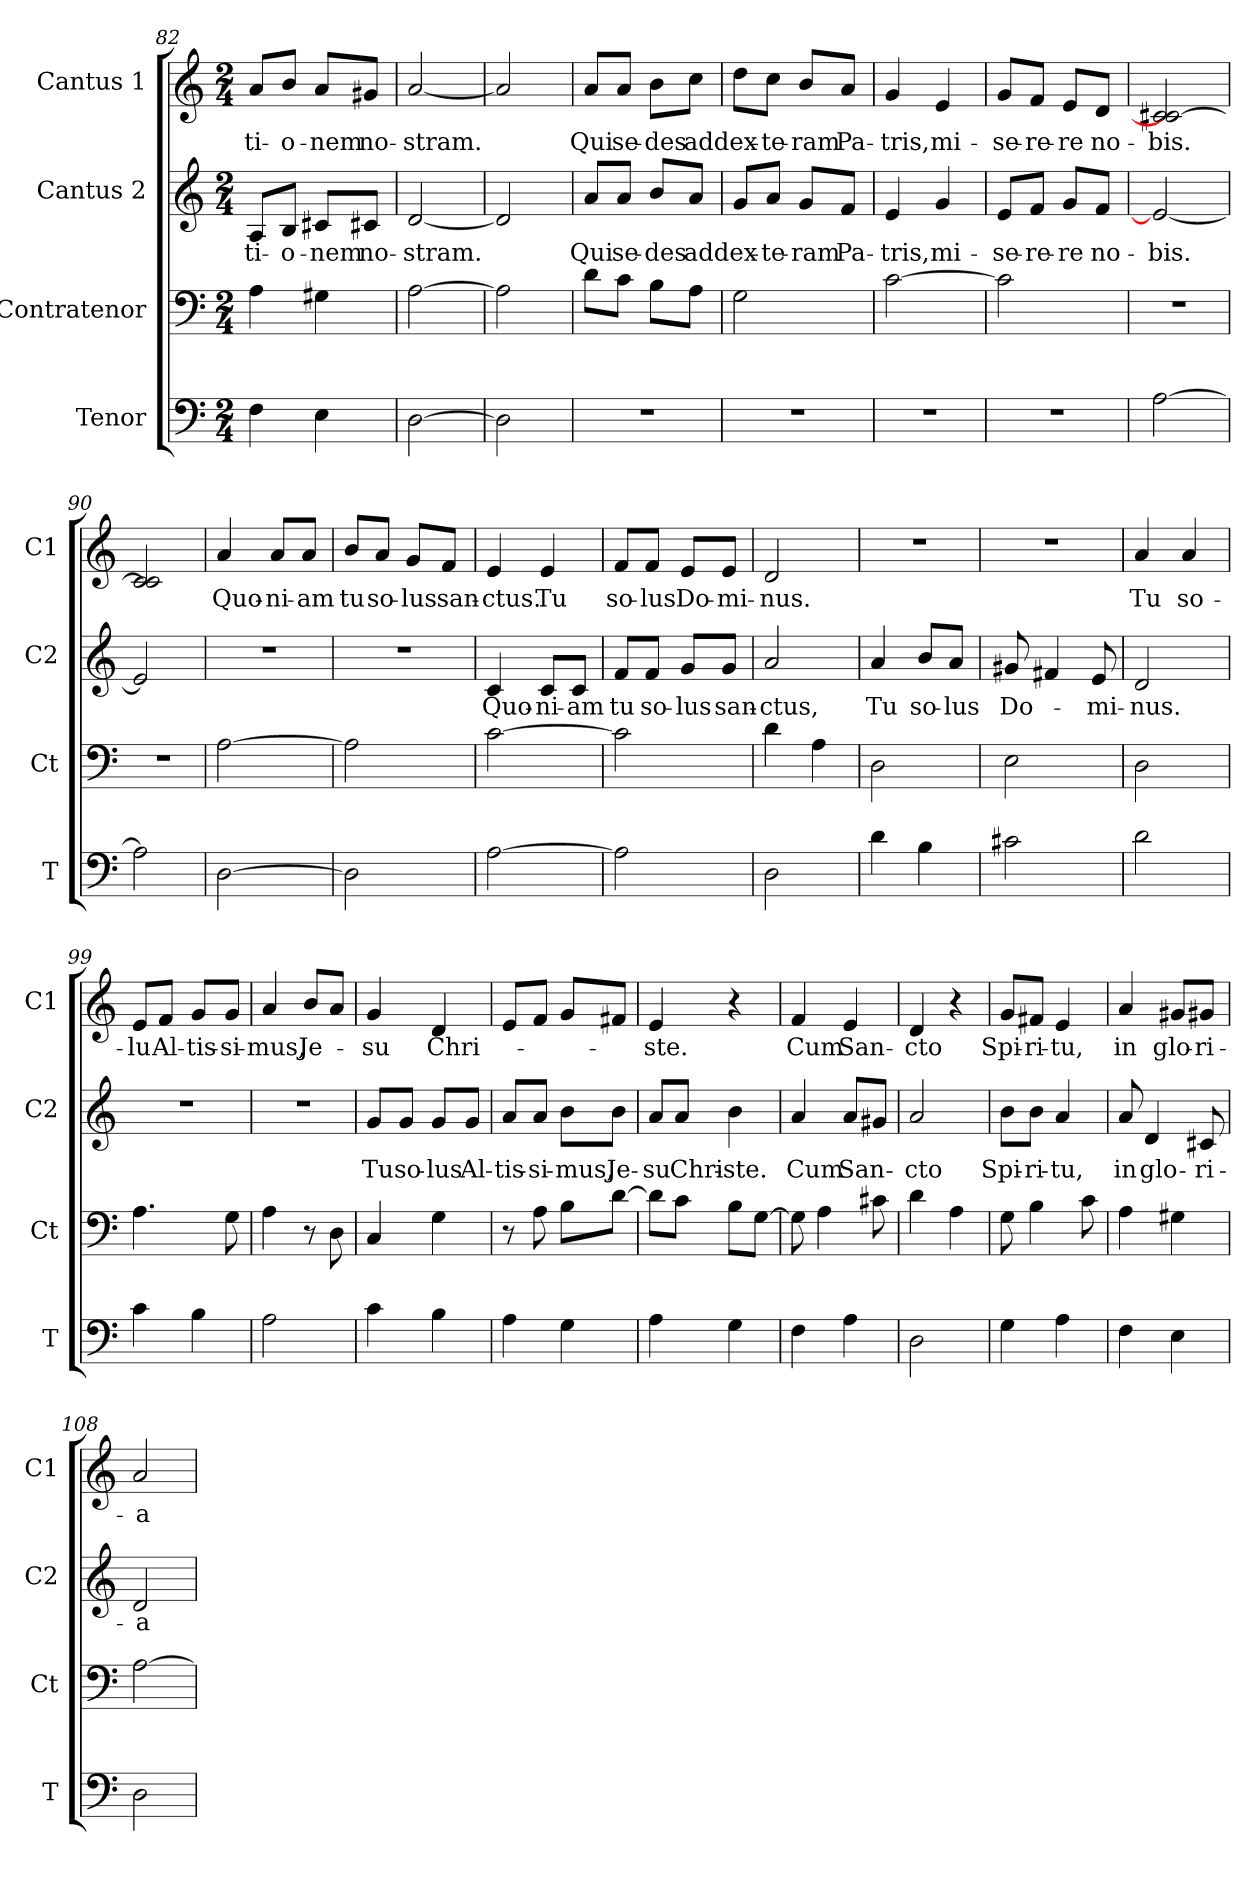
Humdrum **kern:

**kern	**kern	**kern	**text	**kern	**text
*part4	*part3	*part2	*part2	*part1	*part1
*staff4	*staff3	*staff2	*staff2	*staff1	*staff1
*I"Tenor	*I"Contratenor	*I"Cantus 2	*	*I"Cantus 1	*
*I'T	*I'Ct	*I'C2	*	*I'C1	*
*clefF4	*clefF4	*clefG2	*	*clefG2	*
*k[]	*k[]	*k[]	*	*k[]	*
*C:	*C:	*C:	*	*C:	*
*M2/4	*M2/4	*M2/4	*	*M2/4	*
=82	=82	=82	=82	=82	=82
4F\	4A\	8A/L	-ti-	8a/L	-ti-
.	.	8B/J	-o-	8b/J	-o-
4E\	4G#X\	8c#X/L	-nem	8a/L	-nem
.	.	8c#X/J	no-	8g#X/J	no-
=83	=83	=83	=83	=83	=83
[2D\	[2A\	[2d/	-stram.	[2a/	-stram.
=84	=84	=84	=84	=84	=84
2D\]	2A\]	2d/]	.	2a/]	.
=85	=85	=85	=85	=85	=85
2r	8d\L	8a/L	Qui	8a/L	Qui
.	8c\J	8a/J	se-	8a/J	se-
.	8B\L	8b/L	-des	8b\L	-des
.	8A\J	8a/J	ad	8cc\J	ad
=86	=86	=86	=86	=86	=86
2r	2G\	8g/L	dex-	8dd\L	dex-
.	.	8a/J	-te-	8cc\J	-te-
.	.	8g/L	-ram	8b/L	-ram
.	.	8f/J	Pa-	8a/J	Pa-
=87	=87	=87	=87	=87	=87
2r	[2c\	4e/	-tris,	4g/	-tris,
.	.	4g/	mi-	4e/	mi-
=88	=88	=88	=88	=88	=88
2r	2c\]	8e/L	-se-	8g/L	-se-
.	.	8f/J	-re-	8f/J	-re-
.	.	8g/L	-re	8e/L	-re
.	.	8f/J	no-	8d/J	no-
!!LO:PB:g=z
=89	=89	=89	=89	=89	=89
[2A\	2r	2e/_	-bis.	2c#X/ 2c###/_	-bis.
=90	=90	=90	=90	=90	=90
2A\]	2r	2e/]	.	2c/ 2c###/]	.
=91	=91	=91	=91	=91	=91
[2D\	[2A\	2r	.	4a/	Quo-
.	.	.	.	8a/L	-ni-
.	.	.	.	8a/J	-am
=92	=92	=92	=92	=92	=92
2D\]	2A\]	2r	.	8b/L	tu
.	.	.	.	8a/J	so-
.	.	.	.	8g/L	-lus
.	.	.	.	8f/J	san-
=93	=93	=93	=93	=93	=93
[2A\	[2c\	4c/	Quo-	4e/	-ctus.
.	.	8c/L	-ni-	4e/	Tu
.	.	8c/J	-am	.	.
=94	=94	=94	=94	=94	=94
2A\]	2c\]	8f/L	tu	8f/L	so-
.	.	8f/J	so-	8f/J	-lus
.	.	8g/L	-lus	8e/L	Do-
.	.	8g/J	san-	8e/J	-mi-
=95	=95	=95	=95	=95	=95
2D\	4d\	2a/	-ctus,	2d/	-nus.
.	4A\	.	.	.	.
=96	=96	=96	=96	=96	=96
4d\	2D\	4a/	Tu	2r	.
4B\	.	8b/L	so-	.	.
.	.	8a/J	-lus	.	.
!!LO:LB:g=z
=97	=97	=97	=97	=97	=97
2c#X\	2E\	8g#X/	Do-	2r	.
.	.	4f#X/	.	.	.
.	.	8e/	-mi-	.	.
=98	=98	=98	=98	=98	=98
2d\	2D\	2d/	-nus.	4a/	Tu
.	.	.	.	4a/	so-
=99	=99	=99	=99	=99	=99
4c\	4.A\	2r	.	8e/L	-lu
.	.	.	.	8f/J	Al-
4B\	.	.	.	8g/L	-tis-
.	8G\	.	.	8g/J	-si-
=100	=100	=100	=100	=100	=100
2A\	4A\	2r	.	4a/	-mus,
.	8r	.	.	8b/L	Je-
.	8D\	.	.	8a/J	.
=101	=101	=101	=101	=101	=101
4c\	4C/	8g/L	Tu	4g/	-su
.	.	8g/J	so-	.	.
4B\	4G\	8g/L	-lus	4d/	Chri-
.	.	8g/J	Al-	.	.
=102	=102	=102	=102	=102	=102
4A\	8r	8a/L	-tis-	8e/L	.
.	8A\	8a/J	-si-	8f/J	.
4G\	8B\L	8b\L	-mus,	8g/L	.
.	[8d\J	8b\J	Je-	8f#X/J	.
=103	=103	=103	=103	=103	=103
4A\	8d\L]	8a/L	-su	4e/	-ste.
.	8c\J	8a/J	Chri-	.	.
4G\	8B\L	4b\	-ste.	4r	.
.	[8G\J	.	.	.	.
!!LO:LB:g=z
=104	=104	=104	=104	=104	=104
4F\	8G\]	4a/	Cum	4f/	Cum
.	4A\	.	.	.	.
4A\	.	8a/L	San-	4e/	San-
.	8c#X\	8g#X/J	.	.	.
=105	=105	=105	=105	=105	=105
2D\	4d\	2a/	-cto	4d/	-cto
.	4A\	.	.	4r	.
=106	=106	=106	=106	=106	=106
4G\	8G\	8b\L	Spi-	8g/L	Spi-
.	4B\	8b\J	-ri-	8f#X/J	-ri-
4A\	.	4a/	-tu,	4e/	-tu,
.	8c\	.	.	.	.
=107	=107	=107	=107	=107	=107
4F\	4A\	8a/	in	4a/	in
.	.	4d/	glo-	.	.
4E\	4G#X\	.	.	8g#X/L	glo-
.	.	8c#X/	-ri-	8g#X/J	-ri-
=108	=108	=108	=108	=108	=108
2D\	[2A\	2d/	-a	2a/	-a
=	=	=	=	=	=
*-	*-	*-	*-	*-	*-
